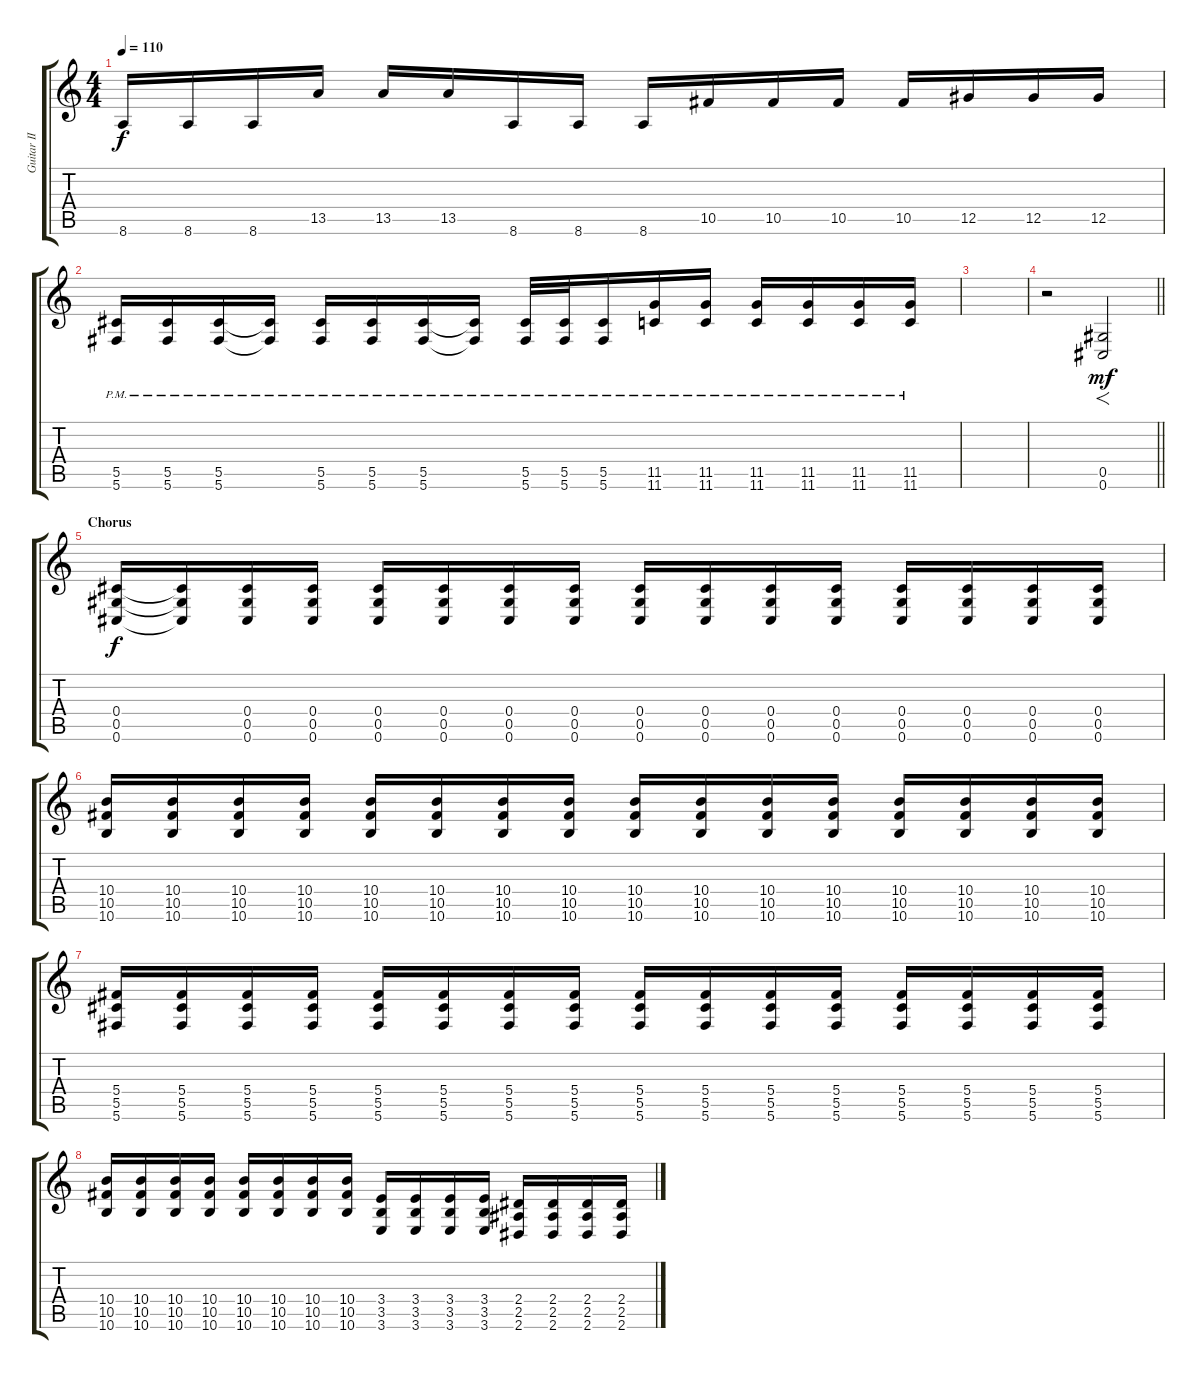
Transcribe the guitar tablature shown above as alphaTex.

\track ("Guitar II" "Guitar II") {instrument distortionguitar}
\staff {score tabs}
\tuning (Eb4 Bb3 Gb3 Db3 Ab2 Db2) {hide}
\ts (4 4)
\tempo 110
\clef g2
\ks c
8.6.16{dy f} 8.6.16 8.6.16 13.5.16 13.5.16 13.5.16 8.6.16 8.6.16 8.6.16 10.5.16 10.5.16 10.5.16 10.5.16 12.5.16 12.5.16 12.5.16 |
(5.5{pm} 5.6{pm}).16 (5.5{pm} 5.6{pm}).16 (5.5{pm} 5.6{pm}).16 (5.5{pm t} 5.6{pm t}).16 (5.5{pm} 5.6{pm}).16 (5.5{pm} 5.6{pm}).16 (5.5{pm} 5.6{pm}).16 (5.5{pm t} 5.6{pm t}).16 (5.5{pm} 5.6{pm}).32 (5.5{pm} 5.6{pm}).32 (5.5{pm} 5.6{pm}).16 (11.5{pm} 11.6{pm}).16 (11.5{pm} 11.6{pm}).16 (11.5{pm} 11.6{pm}).16 (11.5{pm} 11.6{pm}).16 (11.5{pm} 11.6{pm}).16 (11.5{pm} 11.6{pm}).16 |
|
\barLineRight lightlight
r.2 (0.5 0.6).2{f dy mf} |
\section ("" "Chorus")
(0.4 0.5 0.6).16{dy f} (0.4{t} 0.5{t} 0.6{t}).16 (0.4 0.5 0.6).16 (0.4 0.5 0.6).16 (0.4 0.5 0.6).16 (0.4 0.5 0.6).16 (0.4 0.5 0.6).16 (0.4 0.5 0.6).16 (0.4 0.5 0.6).16 (0.4 0.5 0.6).16 (0.4 0.5 0.6).16 (0.4 0.5 0.6).16 (0.4 0.5 0.6).16 (0.4 0.5 0.6).16 (0.4 0.5 0.6).16 (0.4 0.5 0.6).16 |
(10.4 10.5 10.6).16 (10.4 10.5 10.6).16 (10.4 10.5 10.6).16 (10.4 10.5 10.6).16 (10.4 10.5 10.6).16 (10.4 10.5 10.6).16 (10.4 10.5 10.6).16 (10.4 10.5 10.6).16 (10.4 10.5 10.6).16 (10.4 10.5 10.6).16 (10.4 10.5 10.6).16 (10.4 10.5 10.6).16 (10.4 10.5 10.6).16 (10.4 10.5 10.6).16 (10.4 10.5 10.6).16 (10.4 10.5 10.6).16 |
(5.4 5.5 5.6).16 (5.4 5.5 5.6).16 (5.4 5.5 5.6).16 (5.4 5.5 5.6).16 (5.4 5.5 5.6).16 (5.4 5.5 5.6).16 (5.4 5.5 5.6).16 (5.4 5.5 5.6).16 (5.4 5.5 5.6).16 (5.4 5.5 5.6).16 (5.4 5.5 5.6).16 (5.4 5.5 5.6).16 (5.4 5.5 5.6).16 (5.4 5.5 5.6).16 (5.4 5.5 5.6).16 (5.4 5.5 5.6).16 |
(10.4 10.5 10.6).16 (10.4 10.5 10.6).16 (10.4 10.5 10.6).16 (10.4 10.5 10.6).16 (10.4 10.5 10.6).16 (10.4 10.5 10.6).16 (10.4 10.5 10.6).16 (10.4 10.5 10.6).16 (3.4 3.5 3.6).16 (3.4 3.5 3.6).16 (3.4 3.5 3.6).16 (3.4 3.5 3.6).16 (2.4 2.5 2.6).16 (2.4 2.5 2.6).16 (2.4 2.5 2.6).16 (2.4 2.5 2.6).16
